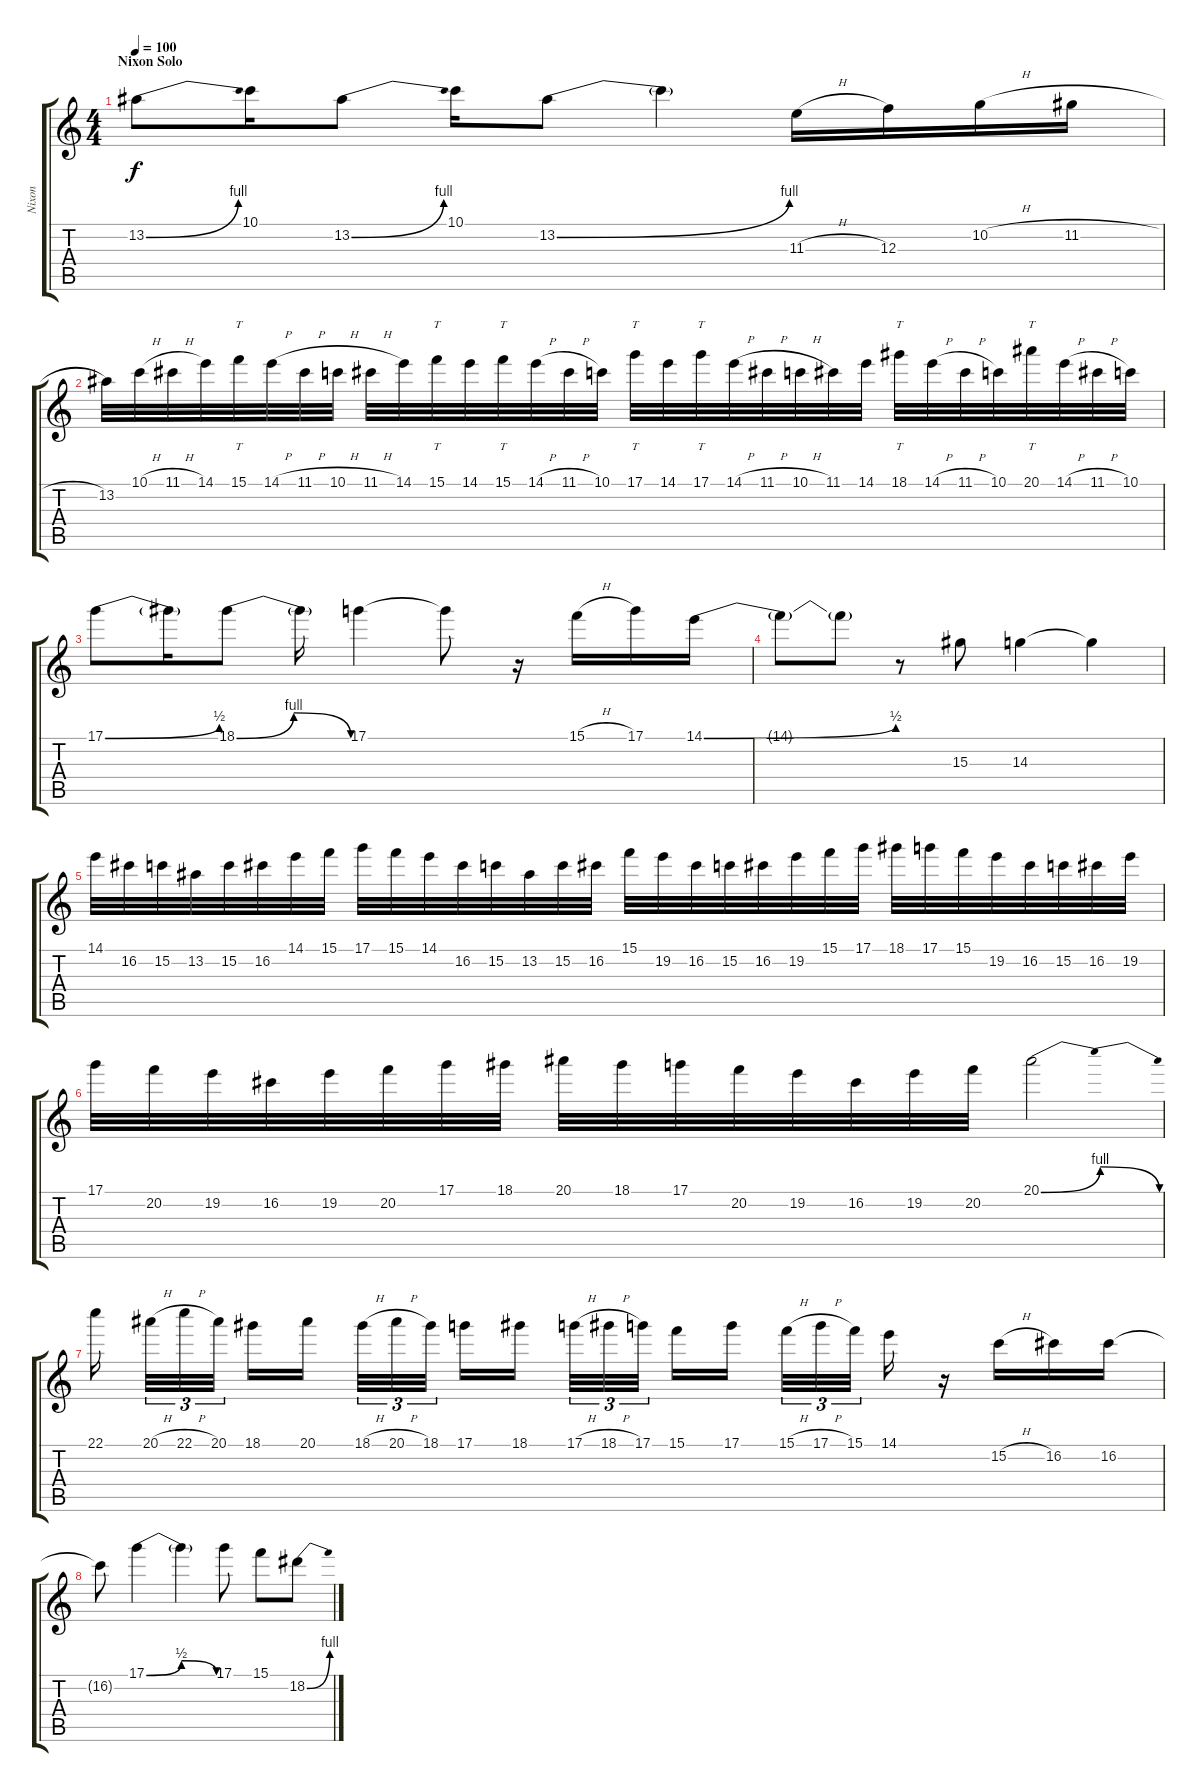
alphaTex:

\track ("Nixon" "Nixon") {instrument distortionguitar}
\staff {score tabs}
\tuning (D4 A3 F3 C3 G2 C2) {hide}
\ts (4 4)
\section ("" "Nixon Solo")
\tempo 100
\clef g2
\ks c
13.2{be (bend 0 0 60 4)}.8{dy f balance 1} 10.1.16 13.2{be (bend 0 0 60 4)}.8 10.1.16 13.2{be (bend 0 0 60 4)}.8 13.2{t}.4 11.3{h}.16 12.3.16 10.2{h}.16 11.2{h}.16 |
13.2.32 10.1{h}.32 11.1{h}.32 14.1.32 15.1.32{tt} 14.1{h}.32 11.1{h}.32 10.1{h}.32 11.1{h}.32 14.1.32 15.1.32{tt} 14.1.32 15.1.32{tt} 14.1{h}.32 11.1{h}.32 10.1.32 17.1.32{tt} 14.1.32 17.1.32{tt} 14.1{h}.32 11.1{h}.32 10.1{h}.32 11.1.32 14.1.32 18.1.32{tt} 14.1{h}.32 11.1{h}.32 10.1.32 20.1.32{tt} 14.1{h}.32 11.1{h}.32 10.1.32 |
17.1{be (bend 0 0 60 2)}.8 17.1{t}.16 18.1{be (bendrelease 0 0 10 4 45 4 60 0)}.8 18.1{t}.16 17.1.4 17.1{t}.8 r.16 15.1{h}.16 17.1.16 14.1{be (bend 0 0 60 2)}.16 |
14.1{t}.8 14.1{t}.8 r.8 15.3.8 14.3.4 14.3{t}.4 |
14.1.32 16.2.32 15.2.32 13.2.32 15.2.32 16.2.32 14.1.32 15.1.32 17.1.32 15.1.32 14.1.32 16.2.32 15.2.32 13.2.32 15.2.32 16.2.32 15.1.32 19.2.32 16.2.32 15.2.32 16.2.32 19.2.32 15.1.32 17.1.32 18.1.32 17.1.32 15.1.32 19.2.32 16.2.32 15.2.32 16.2.32 19.2.32 |
17.1.32 20.2.32 19.2.32 16.2.32 19.2.32 20.2.32 17.1.32 18.1.32 20.1.32 18.1.32 17.1.32 20.2.32 19.2.32 16.2.32 19.2.32 20.2.32 20.1{be (bendrelease 0 0 15 4 45 4 60 0)}.2 |
22.1.16{beam splitsecondary} 20.1{h}.32{tu (3 2)} 22.1{h}.32{tu (3 2)} 20.1.32{tu (3 2) beam splitsecondary} 18.1.16 20.1.16 18.1{h}.32{tu (3 2)} 20.1{h}.32{tu (3 2)} 18.1.32{tu (3 2) beam splitsecondary} 17.1.16 18.1.16{beam splitsecondary} 17.1{h}.32{tu (3 2)} 18.1{h}.32{tu (3 2)} 17.1.32{tu (3 2)} 15.1.16 17.1.16{beam splitsecondary} 15.1{h}.32{tu (3 2)} 17.1{h}.32{tu (3 2)} 15.1.32{tu (3 2) beam splitsecondary} 14.1.16 r.16 15.2{h}.16 16.2.16 16.2.16 |
16.2{t}.8 17.1{be (bendrelease 0 0 15 2 45 2 60 0)}.4 17.1{t}.4 17.1.8 15.1.8 18.2{be (bend 0 0 60 4)}.8
